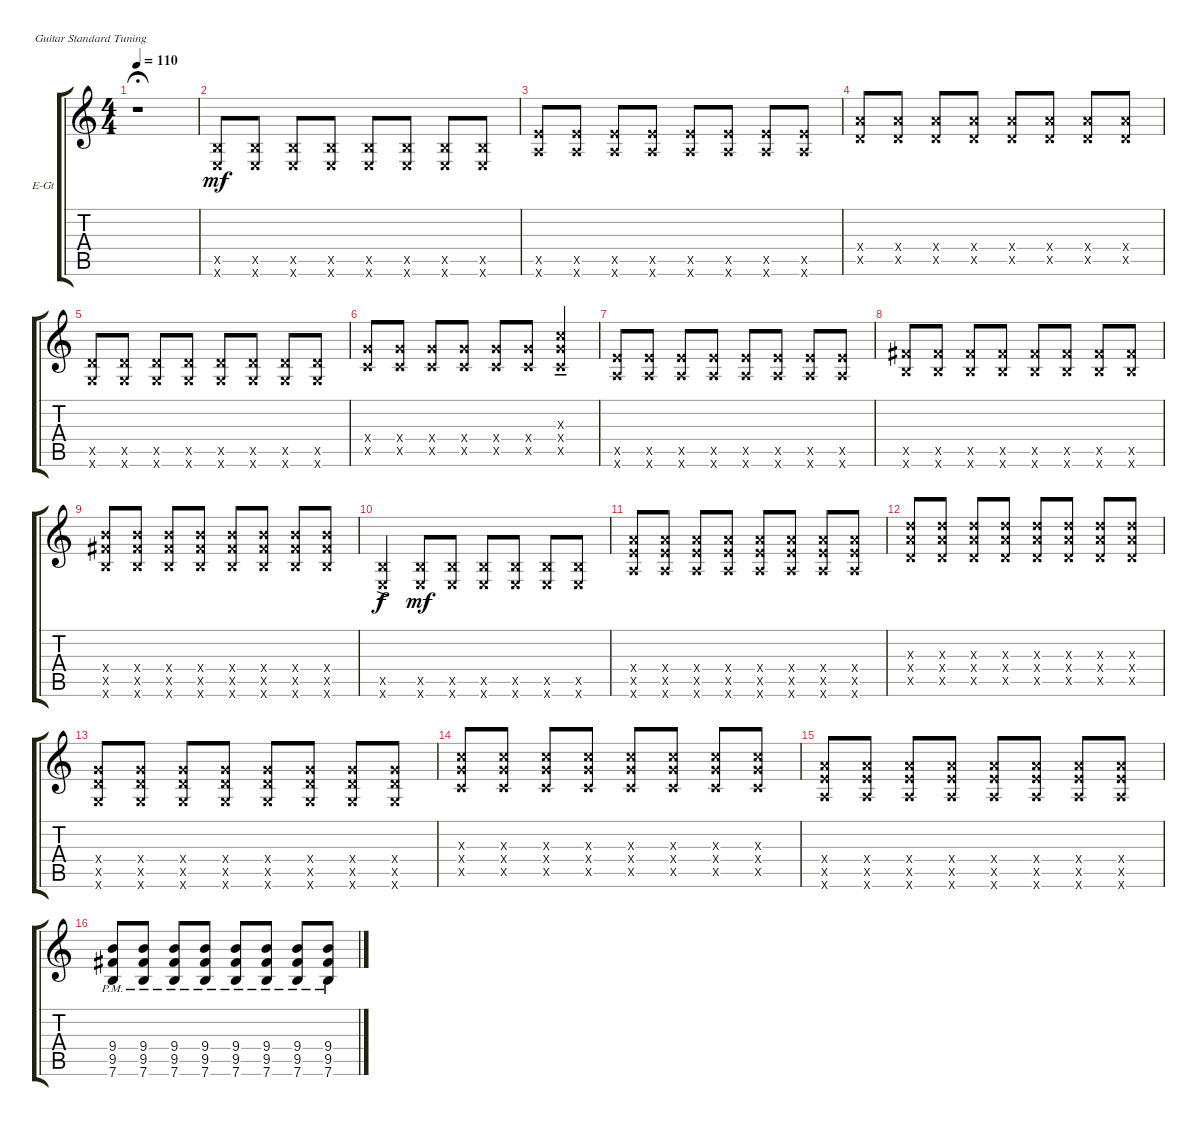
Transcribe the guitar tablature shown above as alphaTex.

\bracketExtendMode groupsimilarinstruments
\firstSystemTrackNameOrientation horizontal
\otherSystemsTrackNameOrientation horizontal
\track ("Electric Guitar 1" "E-Gt") {instrument distortionguitar}
\staff {score tabs}
\tuning (E4 B3 G3 D3 A2 E2)
\ts (4 4)
\tempo 110
\clef g2
\ks c
r.1{dy mf fermata (medium 0.5)} |
(0.6{x} 2.5{x}).8 (0.6{x} 2.5{x}).8 (0.6{x} 2.5{x}).8 (0.6{x} 2.5{x}).8 (0.6{x} 2.5{x}).8 (0.6{x} 2.5{x}).8 (0.6{x} 2.5{x}).8 (0.6{x} 2.5{x}).8 |
(5.6{x} 7.5{x}).8 (5.6{x} 7.5{x}).8 (5.6{x} 7.5{x}).8 (5.6{x} 7.5{x}).8 (5.6{x} 7.5{x}).8 (5.6{x} 7.5{x}).8 (5.6{x} 7.5{x}).8 (5.6{x} 7.5{x}).8 |
(5.5{x} 7.4{x}).8 (5.5{x} 7.4{x}).8 (5.5{x} 7.4{x}).8 (5.5{x} 7.4{x}).8 (5.5{x} 7.4{x}).8 (5.5{x} 7.4{x}).8 (5.5{x} 7.4{x}).8 (5.5{x} 7.4{x}).8 |
(3.6{x} 5.5{x}).8 (3.6{x} 5.5{x}).8 (3.6{x} 5.5{x}).8 (3.6{x} 5.5{x}).8 (3.6{x} 5.5{x}).8 (3.6{x} 5.5{x}).8 (3.6{x} 5.5{x}).8 (3.6{x} 5.5{x}).8 |
(3.5{x} 5.4{x}).8 (3.5{x} 5.4{x}).8 (3.5{x} 5.4{x}).8 (3.5{x} 5.4{x}).8 (3.5{x} 5.4{x}).8 (3.5{x} 5.4{x}).8 (3.5{ten x} 5.4{ten x} 5.3{ten x}).4 |
(5.6{x} 7.5{x}).8 (5.6{x} 7.5{x}).8 (5.6{x} 7.5{x}).8 (5.6{x} 7.5{x}).8 (5.6{x} 7.5{x}).8 (5.6{x} 7.5{x}).8 (5.6{x} 7.5{x}).8 (5.6{x} 7.5{x}).8 |
(7.6{x} 9.5{x}).8 (7.6{x} 9.5{x}).8 (7.6{x} 9.5{x}).8 (7.6{x} 9.5{x}).8 (7.6{x} 9.5{x}).8 (7.6{x} 9.5{x}).8 (7.6{x} 9.5{x}).8 (7.6{x} 9.5{x}).8 |
(7.6{x} 9.5{x} 9.4{x}).8 (7.6{x} 9.5{x} 9.4{x}).8 (7.6{x} 9.5{x} 9.4{x}).8 (7.6{x} 9.5{x} 9.4{x}).8 (7.6{x} 9.5{x} 9.4{x}).8 (7.6{x} 9.5{x} 9.4{x}).8 (7.6{x} 9.5{x} 9.4{x}).8 (7.6{x} 9.5{x} 9.4{x}).8 |
(0.6{ac x} 2.5{ac x}).4{dy f} (0.6{x} 2.5{x}).8{dy mf} (0.6{x} 2.5{x}).8 (0.6{x} 2.5{x}).8 (0.6{x} 2.5{x}).8 (0.6{x} 2.5{x}).8 (0.6{x} 2.5{x}).8 |
(5.6{x} 7.5{x} 7.4{x}).8 (5.6{x} 7.5{x} 7.4{x}).8 (5.6{x} 7.5{x} 7.4{x}).8 (5.6{x} 7.5{x} 7.4{x}).8 (5.6{x} 7.5{x} 7.4{x}).8 (5.6{x} 7.5{x} 7.4{x}).8 (5.6{x} 7.5{x} 7.4{x}).8 (5.6{x} 7.5{x} 7.4{x}).8 |
(5.5{x} 7.4{x} 7.3{x}).8 (5.5{x} 7.4{x} 7.3{x}).8 (5.5{x} 7.4{x} 7.3{x}).8 (5.5{x} 7.4{x} 7.3{x}).8 (5.5{x} 7.4{x} 7.3{x}).8 (5.5{x} 7.4{x} 7.3{x}).8 (5.5{x} 7.4{x} 7.3{x}).8 (5.5{x} 7.4{x} 7.3{x}).8 |
(3.6{x} 5.5{x} 5.4{x}).8 (3.6{x} 5.5{x} 5.4{x}).8 (3.6{x} 5.5{x} 5.4{x}).8 (3.6{x} 5.5{x} 5.4{x}).8 (3.6{x} 5.5{x} 5.4{x}).8 (3.6{x} 5.5{x} 5.4{x}).8 (3.6{x} 5.5{x} 5.4{x}).8 (3.6{x} 5.5{x} 5.4{x}).8 |
(3.5{x} 5.4{x} 5.3{x}).8 (3.5{x} 5.4{x} 5.3{x}).8 (3.5{x} 5.4{x} 5.3{x}).8 (3.5{x} 5.4{x} 5.3{x}).8 (3.5{x} 5.4{x} 5.3{x}).8 (3.5{x} 5.4{x} 5.3{x}).8 (3.5{x} 5.4{x} 5.3{x}).8 (3.5{x} 5.4{x} 5.3{x}).8 |
(5.6{x} 7.5{x} 7.4{x}).8 (5.6{x} 7.5{x} 7.4{x}).8 (5.6{x} 7.5{x} 7.4{x}).8 (5.6{x} 7.5{x} 7.4{x}).8 (5.6{x} 7.5{x} 7.4{x}).8 (5.6{x} 7.5{x} 7.4{x}).8 (5.6{x} 7.5{x} 7.4{x}).8 (5.6{x} 7.5{x} 7.4{x}).8 |
(7.6{pm} 9.5{pm} 9.4{pm}).8 (7.6{pm} 9.5{pm} 9.4{pm}).8 (7.6{pm} 9.5{pm} 9.4{pm}).8 (7.6{pm} 9.5{pm} 9.4{pm}).8 (7.6{pm} 9.5{pm} 9.4{pm}).8 (7.6{pm} 9.5{pm} 9.4{pm}).8 (7.6{pm} 9.5{pm} 9.4{pm}).8 (7.6{pm} 9.5{pm} 9.4{pm}).8
